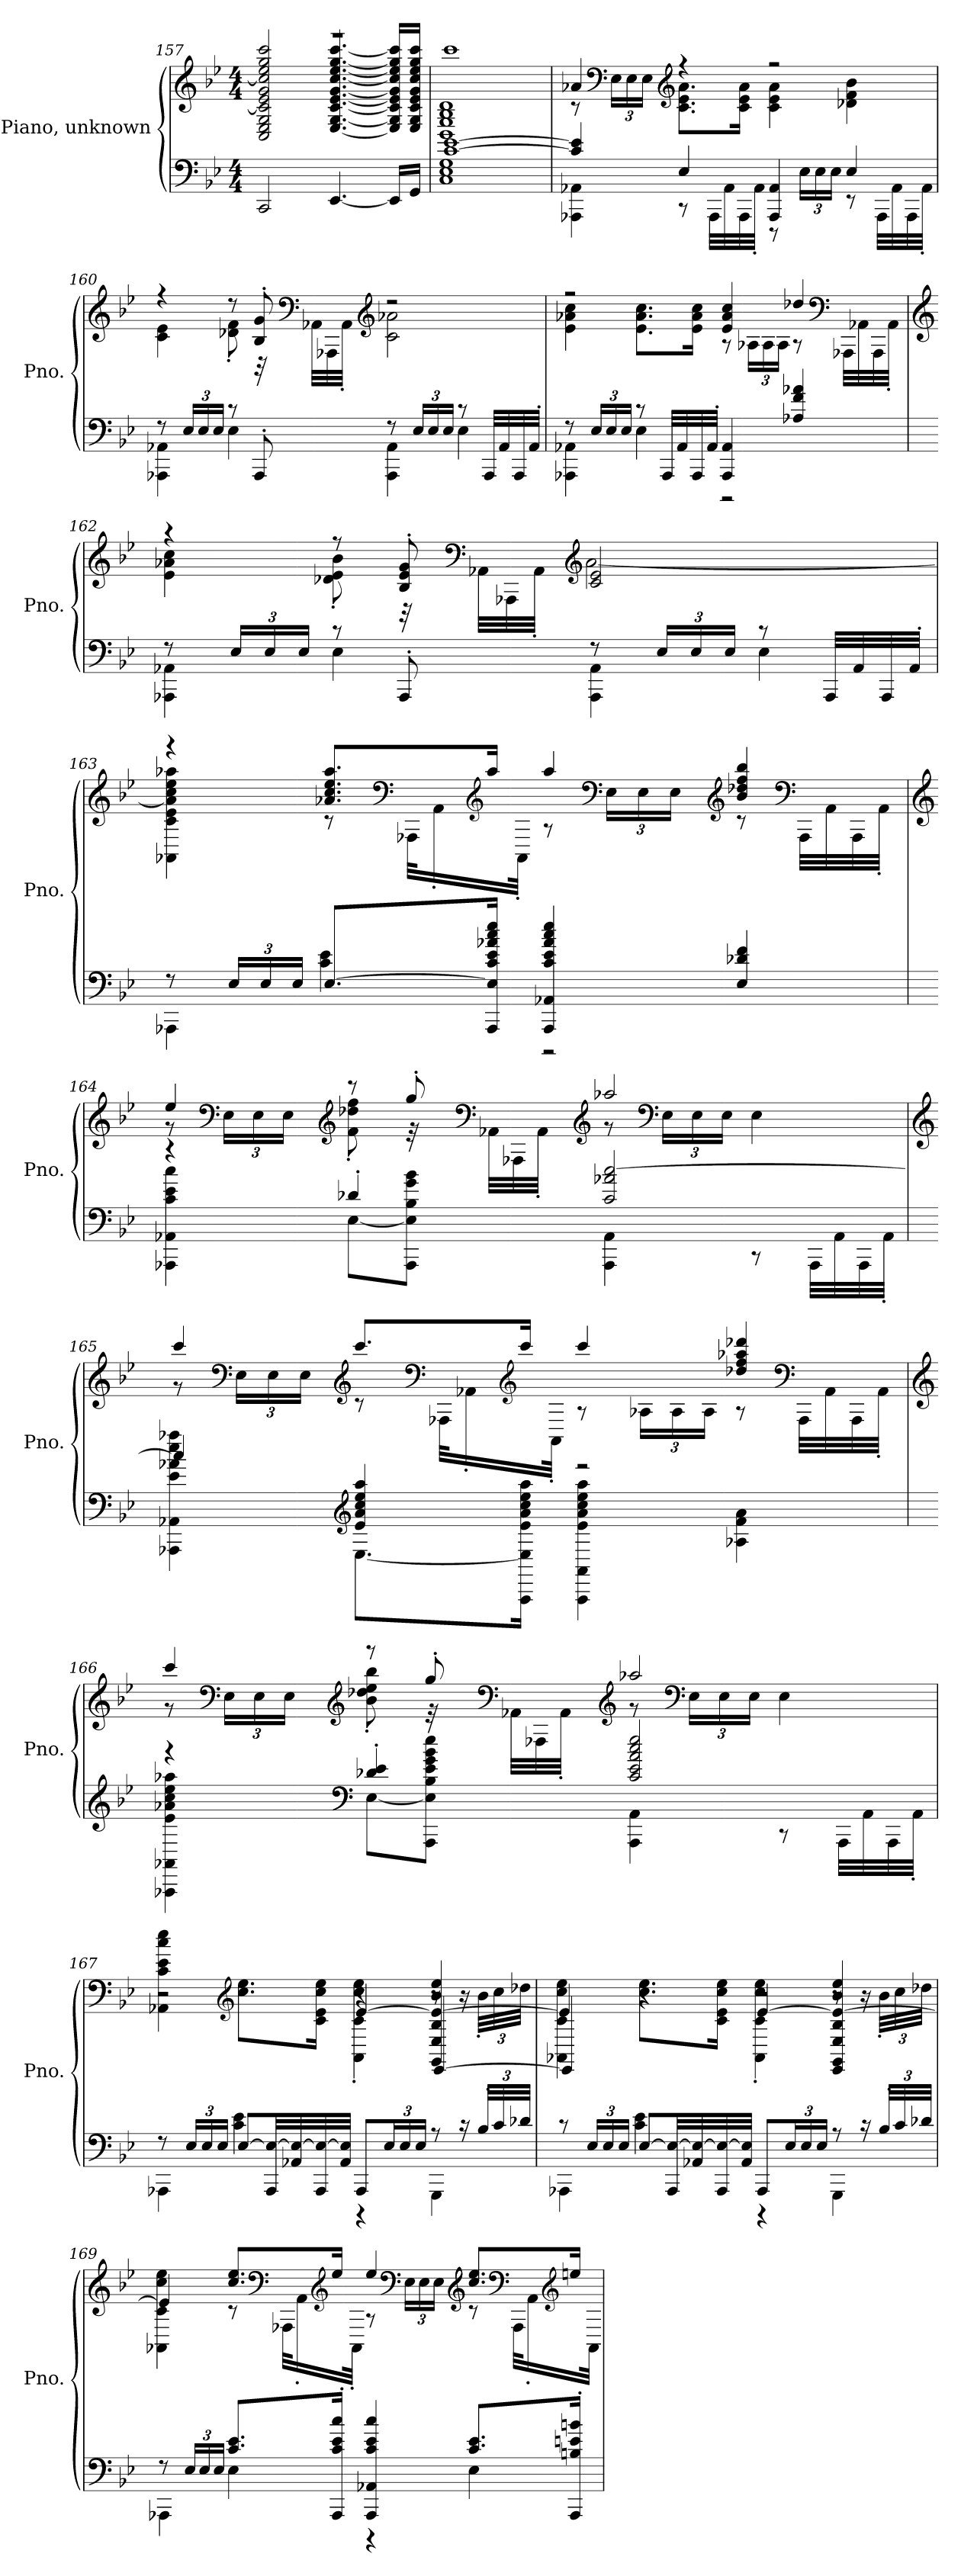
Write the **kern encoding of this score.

**kern	**kern
*part1	*part1
*staff2	*staff1
*I"Piano, unknown	*
*I'Pno.	*
*clefF4	*clefG2
*k[b-e-]	*k[b-e-]
*M4/4	*M4/4
=157	=157
*	*^
2CC/	1r	2C/ 2E-/ 2G/ 2c/] 2e-/ 2g/ 2cc/] 2ee-/ 2gg/ 2ccc/
[4.EE-/	.	[4.E-/ [4.G/ [4.c/ [4.e-/ [4.g/ [4.cc/ [4.ee-/ [4.gg/ [4.ccc/
16EE-/LL]	.	16E-/] 16G/] 16c/] 16e-/] 16g/] 16cc/] 16ee-/] 16gg/] 16ccc/]LL
16GG/JJ	.	16E-/ 16G/ 16c/ 16e-/ 16g/ 16cc/ 16ee-/ 16gg/ 16ccc/JJ
*	*v	*v
=158	=158
*^	*
[1c [1e-	1C 1E- 1G 1g 1cc 1ee- 1gg	1ccc
!!LO:PB:g=z
=159	=159	=159
*	*	*^
4c/] 4e-/]	4AAA-X\ 4AA-X\	4a-X/	8r
*	*	*clefF4	*
*	*	*	*Xbrackettup
.	.	.	24E-\LL
.	.	.	24E-\
.	.	.	24E-\JJ
*	*	*clefG2	*
4E-/	8r	4r	8.c\ 8.e-\ 8.a-\L
.	32AAA-\LLL	.	.
.	32AA-\	.	.
.	32AAA-\	.	16c\ 16e-\ 16a-\Jk
.	32AA-'\JJJ	.	.
4AAA-/ 4AA-/	8r	2r	4c\ 4e-\ 4a-\
*	*Xbrackettup	*	*
.	24E-\LL	.	.
.	24E-\	.	.
.	24E-\JJ	.	.
4E-/	8r	.	4d-X\ 4f\ 4b-\
.	32AAA-\LLL	.	.
.	32AA-\	.	.
.	32AAA-\	.	.
.	32AA-'\JJJ	.	.
=160	=160	=160	=160
8r	4AAA-X\ 4AA-X\	4r	4c\ 4e-\
24E-/LL	.	.	.
24E-/	.	.	.
24E-/JJ	.	.	.
8r	4E-\	8r	8d-X\' 8f\'
8AAA-'/	.	8B-/' 8g/'	32r
*	*	*clefF4	*
.	.	.	32AA-X\LLL
.	.	.	32AAA-X\
.	.	.	32AA-'\JJJ
*	*	*clefG2	*
8r	4AAA-\ 4AA-\	2r	2c\ 2a-X\
24E-/LL	.	.	.
24E-/	.	.	.
24E-/JJ	.	.	.
8r	4E-\	.	.
32AAA-/LLL	.	.	.
32AA-/	.	.	.
32AAA-/	.	.	.
32AA-'/JJJ	.	.	.
!!LO:LB:g=z	!!
=161	=161	=161	=161
8r	4AAA-X\ 4AA-X\	2r	4e-\ 4a-X\ 4cc\
24E-/LL	.	.	.
24E-/	.	.	.
24E-/JJ	.	.	.
8r	4E-\	.	8.e-\ 8.a-\ 8.cc\L
32AAA-/LLL	.	.	.
32AA-/	.	.	.
32AAA-/	.	.	16e-\ 16a-\ 16cc\Jk
32AA-'/JJJ	.	.	.
4AAA-/ 4AA-/	2r	4e-/ 4a-/ 4cc/	8r
.	.	.	24A-X\LL
.	.	.	24A-\
.	.	.	24A-\JJ
4A-X/ 4f/ 4a-X/	.	4dd-X/	8r
*	*	*clefF4	*
.	.	.	32AAA-X\LLL
.	.	.	32AA-X\
.	.	.	32AAA-\
.	.	.	32AA-'\JJJ
!!LO:LB:g=z	!!
=162	=162	=162	=162
*	*	*clefG2	*
8r	4AAA-X\ 4AA-X\	4r	4e-\ 4a-X\ 4cc\
24E-/LL	.	.	.
24E-/	.	.	.
24E-/JJ	.	.	.
8r	4E-\	8r	8d-X\' 8e-\' 8b-\'
8AAA-'/	.	8B-/' 8e-/' 8g/'	32r
*	*	*clefF4	*
.	.	.	32AA-X\LLL
.	.	.	32AAA-X\
.	.	.	32AA-'\JJJ
*	*	*clefG2	*
8r	4AAA-\ 4AA-\	2c/ 2e-/	[2a-\
24E-/LL	.	.	.
24E-/	.	.	.
24E-/JJ	.	.	.
8r	4E-\	.	.
32AAA-/LLL	.	.	.
32AA-/	.	.	.
32AAA-/	.	.	.
32AA-'/JJJ	.	.	.
!!LO:LB:g=z	!!
=163	=163	=163	=163
8r	4AAA-X\	4r	4AA-X\ 4c\ 4e-\ 4a-\] 4cc\ 4ee-\ 4aa-X\
24E-/LL	.	.	.
24E-/	.	.	.
24E-/JJ	.	.	.
[8.E-/L	4c\ 4e-\	8.a-X/ 8.cc/ 8.ee-/ 8.aa-/L	8r
*	*	*clefF4	*
.	.	.	32AAA-X\KLL
.	.	.	16AA-'\
*	*	*clefG2	*
16AAA-/ 16E-/] 16c/ 16e-/ 16a-X/ 16cc/ 16ee-/Jk	.	16aa-/Jk	.
.	.	.	32AA-'\JJk
4AAA-/ 4AA-X/ 4c/ 4e-/ 4a-/ 4cc/ 4ee-/	2r	4aa-/	8r
*	*	*clefF4	*
.	.	.	24E-\LL
.	.	.	24E-\
.	.	.	24E-\JJ
*	*	*clefG2	*
4E-/ 4d-X/ 4f/	.	4b-/ 4dd-X/ 4ff/ 4bb-/	8r
*	*	*clefF4	*
.	.	.	32AAA-\LLL
.	.	.	32AA-\
.	.	.	32AAA-\
.	.	.	32AA-'\JJJ
!!LO:LB:g=z	!!
=164	=164	=164	=164
*	*	*clefG2	*
4r	4AAA-X\ 4AA-X\ 4c\ 4e-\ 4cc\	4ee-/	8r
*	*	*clefF4	*
.	.	.	24E-\LL
.	.	.	24E-\
.	.	.	24E-\JJ
*	*	*clefG2	*
4d-X'/	[8E-\L	8r	8f\' 8dd-X\' 8ff\'
.	8AAA-\ 8E-\] 8B-\ 8g\ 8b-\J	8gg'/	32r
*	*	*clefF4	*
.	.	.	32AA-X\LLL
.	.	.	32AAA-X\
.	.	.	32AA-'\JJJ
*	*	*clefG2	*
2c/ 2a-X/ [2cc/	4AAA-\ 4AA-\	2aa-X/	8r
*	*	*clefF4	*
.	.	.	24E-\LL
.	.	.	24E-\
.	.	.	24E-\JJ
.	8r	.	4E-\
.	32AAA-\LLL	.	.
.	32AA-\	.	.
.	32AAA-\	.	.
.	32AA-'\JJJ	.	.
!!LO:LB:g=z	!!
=165	=165	=165	=165
*	*	*clefG2	*
4cc/]	4AAA-X\ 4AA-X\ 4e-\ 4a-X\ 4ee-\ 4aa-X\	4ccc/	8r
*	*	*clefF4	*
.	.	.	24E-\LL
.	.	.	24E-\
.	.	.	24E-\JJ
*clefG2	*	*clefG2	*
4e-/ 4a-/ 4cc/ 4ee-/ 4aa-/	[8.E-\L	8.ccc/L	8r
*	*	*clefF4	*
.	.	.	32AAA-X\KLL
.	.	.	16AA-X'\
*	*	*clefG2	*
.	16AAA-\ 16E-\] 16e-\ 16a-\ 16cc\ 16ee-\ 16aa-\Jk	16ccc/Jk	.
.	.	.	32AA-'\JJk
2r	4AAA-\ 4AA-\ 4e-\ 4a-\ 4cc\ 4ee-\ 4aa-\	4ccc/	8r
.	.	.	24A-X\LL
.	.	.	24A-\
.	.	.	24A-\JJ
.	4A-X\ 4f\ 4a-\	4dd-X/ 4ff/ 4aa-X/ 4ddd-X/	8r
*	*	*clefF4	*
.	.	.	32AAA-\LLL
.	.	.	32AA-\
.	.	.	32AAA-\
.	.	.	32AA-'\JJJ
!!LO:PB:g=z	!!
=166	=166	=166	=166
*	*	*clefG2	*
4r	4AAA-X\ 4AA-X\ 4e-\ 4a-X\ 4cc\ 4ee-\ 4aa-X\	4ccc/	8r
*	*	*clefF4	*
.	.	.	24E-\LL
.	.	.	24E-\
.	.	.	24E-\JJ
*clefF4	*	*clefG2	*
4d-X/' 4e-/'	[8E-\L	8r	8b-\' 8dd-X\' 8ee-\' 8bb-\'
.	8AAA-\ 8E-\] 8B-\ 8e-\ 8g\ 8b-\ 8ee-\J	8gg'/	32r
*	*	*clefF4	*
.	.	.	32AA-X\LLL
.	.	.	32AAA-X\
.	.	.	32AA-'\JJJ
*	*	*clefG2	*
2c/ 2e-/ 2a-/ 2cc/ 2ee-/	4AAA-\ 4AA-\	2aa-X/	8r
*	*	*clefF4	*
.	.	.	24E-\LL
.	.	.	24E-\
.	.	.	24E-\JJ
.	8r	.	4E-\
.	32AAA-\LLL	.	.
.	32AA-\	.	.
.	32AAA-\	.	.
.	32AA-'\JJJ	.	.
!!LO:LB:g=z
=167	=167	=167	=167
*	*	*	*^
8r	4AAA-X\	2r	4AA-X\ 4c\ 4e-\ 4cc\ 4ee-\	2r
24E-/LL	.	.	.	.
24E-/	.	.	.	.
24E-/JJ	.	.	.	.
*	*	*clefG2	*	*
[8E-/L	4c\ 4e-\	.	8.cc\ 8.ee-\L	.
32AAA-/ 32E-/_LL	.	.	.	.
32AA-X/ 32E-/_	.	.	.	.
32AAA-/ 32E-/_	.	.	16c\ 16e-\ 16cc\ 16ee-\Jk	.
32AA-/ 32E-/]JJJ	.	.	.	.
8AAA-/L	4r	[4e-/	4AA-\' 4c\' 4cc\' 4ee-\'	4r
24E-/L	.	.	.	.
24E-/	.	.	.	.
24E-/JJ	.	.	.	.
8r	4GGG\	4GG/ 4E-/ 4B-/ 4e-/_ 4b-/ 4ee-/	8r	[4EE-/
16r	.	.	16r	.
48B-'/LLL	.	.	48b-'\LLL	.
48c/	.	.	48cc\	.
48d-X/JJJ	.	.	48dd-X\JJJ	.
=168	=168	=168	=168	=168
8r	4AAA-X\	4e-/]	4AA-X\ 4c\ 4cc\ 4ee-\	4EE-/]
24E-/LL	.	.	.	.
24E-/	.	.	.	.
24E-/JJ	.	.	.	.
[8E-/L	4c\ 4e-\	4r	8.cc\ 8.ee-\L	4r
32AAA-/ 32E-/_LL	.	.	.	.
32AA-X/ 32E-/_	.	.	.	.
32AAA-/ 32E-/_	.	.	16c\ 16e-\ 16cc\ 16ee-\Jk	.
32AA-/ 32E-/]JJJ	.	.	.	.
8AAA-/L	4r	[4e-/	4AA-\' 4c\' 4cc\' 4ee-\'	2r
24E-/L	.	.	.	.
24E-/	.	.	.	.
24E-/JJ	.	.	.	.
8r	4GGG\	4EE-/ 4GG/ 4E-/ 4B-/ 4e-/_ 4b-/ 4ee-/	8r	.
16r	.	.	16r	.
48B-'/LLL	.	.	48b-'\LLL	.
48c/	.	.	48cc\	.
48d-X/JJJ	.	.	48dd-X\JJJ	.
*	*	*	*v	*v
!!LO:LB:g=z
=169	=169	=169	=169
8r	4AAA-X\	4e-/]	4AA-X\ 4c\ 4cc\ 4ee-\
24E-/LL	.	.	.
24E-/	.	.	.
24E-/JJ	.	.	.
8.c/ 8.e-/L	4E-\	8.cc/ 8.ee-/L	8r
*	*	*clefF4	*
.	.	.	32AAA-X\KLL
.	.	.	16AA-'\
*	*	*clefG2	*
16AAA-/' 16c/' 16e-/' 16cc/'Jk	.	16ee-/Jk	.
.	.	.	32AA-'\JJk
4AAA-/ 4AA-X/ 4c/ 4e-/ 4cc/	4r	4ee-/	8r
*	*	*clefF4	*
.	.	.	24E-\LL
.	.	.	24E-\
.	.	.	24E-\JJ
*	*	*clefG2	*
8.c/ 8.e-/L	4E-\	8.cc/ 8.ee-/L	8r
*	*	*clefF4	*
.	.	.	32AAA-\KLL
.	.	.	16AA-'\
*	*	*clefG2	*
16AAA-/' 16Bn/' 16en/' 16bn/'Jk	.	16een/Jk	.
.	.	.	32AA-\JJk
*v	*v	*	*
*	*v	*v
=	=
*-	*-
